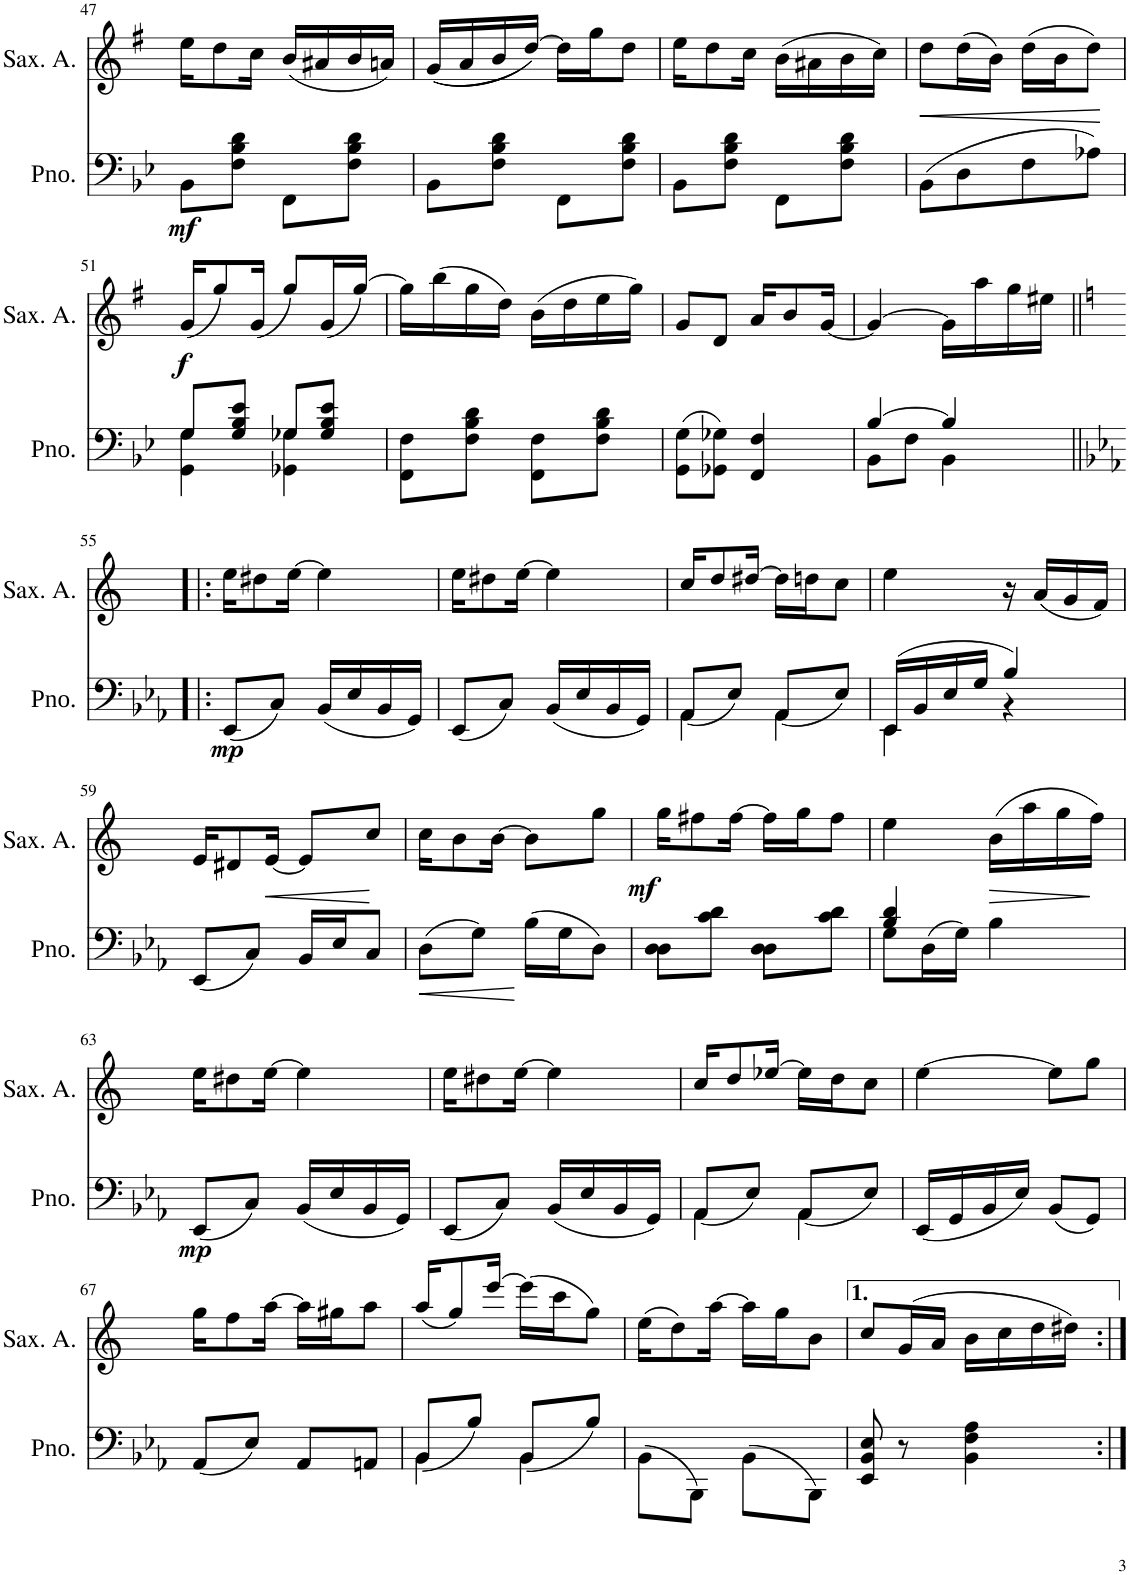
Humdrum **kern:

**kern	**dynam	**kern	**dynam
*part2	*part2	*part1	*part1
*staff2	*staff2	*staff1	*staff1
*I"Piano	*	*I"Saxophone Alto	*
*I'Pno.	*	*I'Sax. A.	*
!!LO:PB:g=z
*clefF4	*	*clefG2	*
*	*	*Trd5c9	*
*k[b-e-]	*	*k[f#]	*
*M2/4	*	*M2/4	*
=47	=47	=47	=47
!	!LO:DY:b	!	!
8BB-\L	mf	16ee\KL	.
.	.	8dd\	.
8F\ 8B-\ 8d\J	.	.	.
.	.	16cc\Jk	.
8FF\L	.	(16b/LL	.
.	.	16a#X/	.
8F\ 8B-\ 8d\J	.	16b/	.
.	.	16an/JJ)	.
=48	=48	=48	=48
8BB-\L	.	((16g/LL	.
.	.	16a/	.
8F\ 8B-\ 8d\J	.	16b/	.
.	.	[16dd/JJ))	.
8FF\L	.	16dd\LL]	.
.	.	16gg\J	.
8F\ 8B-\ 8d\J	.	8dd\J	.
=49	=49	=49	=49
8BB-\L	.	16ee\KL	.
.	.	8dd\	.
8F\ 8B-\ 8d\J	.	.	.
.	.	16cc\Jk	.
8FF\L	.	(16b\LL	.
.	.	16a#X\	.
8F\ 8B-\ 8d\J	.	16b\	.
.	.	16cc\JJ)	.
=50	=50	=50	=50
!	!	!	!LO:HP:b
(8BB-\L	.	8dd\L	<
8D\	.	(16dd\L	.
.	.	16b\JJ)	.
8F\	.	(16dd\LL	.
.	.	16b\J	.
8A-X\J)	.	8dd\J)	[
!!LO:LB:g=z
=51	=51	=51	=51
*^	*	*	*
!	!	!	!	!LO:DY:b
4GG\ 4G\	8G/L	.	(16g/KL	f
.	.	.	8gg/)	.
.	8G/ 8B-/ 8e-/J	.	.	.
.	.	.	(16g/Jk	.
4GG-X\ 4G-X\	8G-/L	.	8gg/L)	.
.	8G-/ 8B-/ 8e-/J	.	(16g/L	.
.	.	.	[16gg/JJ)	.
*v	*v	*	*	*
=52	=52	=52	=52
8FF\ 8F\L	.	16gg\LL]	.
.	.	(16bb\	.
8F\ 8B-\ 8d\J	.	16gg\	.
.	.	16dd\JJ)	.
8FF\ 8F\L	.	(16b\LL	.
.	.	16dd\	.
8F\ 8B-\ 8d\J	.	16ee\	.
.	.	16gg\JJ)	.
=53	=53	=53	=53
(8GG\ 8G\L	.	8g/L	.
8GG-X\ 8G-X\J)	.	8d/J	.
4FF/ 4F/	.	16a/KL	.
.	.	8b/	.
.	.	[16g/Jk	.
=54	=54	=54	=54
*^	*	*	*
8BB-\L	[4B-/	.	4g/_	.
8F\J	.	.	.	.
4BB-\	4B-/]	.	16g\LL]	.
.	.	.	16aa\	.
.	.	.	16gg\	.
.	.	.	16ee#X\JJ	.
*v	*v	*	*	*
!!LO:LB:g=z
=55!|:	=55!|:	=55!|:	=55!|:
*k[b-e-a-]	*	*k[]	*
!	!LO:DY:b	!	!
(8EE-/L	mp	16ee\KL	.
.	.	8dd#X\	.
8C/J)	.	.	.
.	.	[16ee\Jk	.
(16BB-/LL	.	4ee\]	.
16E-/	.	.	.
16BB-/	.	.	.
16GG/JJ)	.	.	.
=56	=56	=56	=56
(8EE-/L	.	16ee\KL	.
.	.	8dd#X\	.
8C/J)	.	.	.
.	.	[16ee\Jk	.
(16BB-/LL	.	4ee\]	.
16E-/	.	.	.
16BB-/	.	.	.
16GG/JJ)	.	.	.
=57	=57	=57	=57
*^	*	*	*
4AA-\	(8AA-/L	.	16cc/KL	.
.	.	.	8dd/	.
.	8E-/J)	.	.	.
.	.	.	[16dd#X/Jk	.
4AA-\	(8AA-/L	.	16dd#\LL]	.
.	.	.	16ddn\J	.
.	8E-/J)	.	8cc\J	.
=58	=58	=58	=58	=58
(16EE-/LL	4EE-\	.	4ee\	.
16BB-/	.	.	.	.
16E-/	.	.	.	.
16G/JJ	.	.	.	.
4B-/)	4r	.	16r	.
.	.	.	(16a/LL	.
.	.	.	16g/	.
.	.	.	16f/JJ)	.
*v	*v	*	*	*
!!LO:LB:g=z
=59	=59	=59	=59
(8EE-/L	.	16e/KL	.
.	.	8d#X/	.
8C/J)	.	.	.
!	!	!	!LO:HP:b
.	.	[16e/Jk	<
16BB-/LL	.	8e/L]	.
16E-/J	.	.	.
8C/J	.	8cc/J	.
.	.	.	[
=60	=60	=60	=60
!	!LO:HP:b	!	!
(8D\L	<	16cc\KL	.
.	.	8b\	.
8G\J)	[	.	.
.	.	[16b\Jk	.
(16B-\LL	.	8b\L]	.
16G\J	.	.	.
8D\J)	.	8gg\J	.
=61	=61	=61	=61
*^	*	*	*
!	!	!	!	!LO:DY:b
4D\	8D\L	.	16gg\KL	mf
.	.	.	8ff#X\	.
.	8c\ 8d\J	.	.	.
.	.	.	[16ff#\Jk	.
4D\	8D\L	.	16ff#\LL]	.
.	.	.	16gg\J	.
.	8c\ 8d\J	.	8ff#\J	.
=62	=62	=62	=62	=62
8G\L	4B-/ 4d/	.	4ee\	.
(16D\L	.	.	.	.
16G\JJ)	.	.	.	.
!	!	!	!	!LO:HP:b
4B-\	4ryy	.	(16b\LL	>
.	.	.	16aa\	.
.	.	.	16gg\	.
.	.	.	16ff\JJ)	]
*v	*v	*	*	*
!!LO:LB:g=z
=63	=63	=63	=63
!	!LO:DY:b	!	!
(8EE-/L	mp	16ee\KL	.
.	.	8dd#X\	.
8C/J)	.	.	.
.	.	[16ee\Jk	.
(16BB-/LL	.	4ee\]	.
16E-/	.	.	.
16BB-/	.	.	.
16GG/JJ)	.	.	.
=64	=64	=64	=64
(8EE-/L	.	16ee\KL	.
.	.	8dd#X\	.
8C/J)	.	.	.
.	.	[16ee\Jk	.
(16BB-/LL	.	4ee\]	.
16E-/	.	.	.
16BB-/	.	.	.
16GG/JJ)	.	.	.
=65	=65	=65	=65
*^	*	*	*
4AA-\	(8AA-/L	.	16cc/KL	.
.	.	.	8dd/	.
.	8E-/J)	.	.	.
.	.	.	[16ee-X/Jk	.
4AA-\	(8AA-/L	.	16ee-\LL]	.
.	.	.	16dd\J	.
.	8E-/J)	.	8cc\J	.
*v	*v	*	*	*
=66	=66	=66	=66
(16EE-/LL	.	[4ee\	.
16GG/	.	.	.
16BB-/	.	.	.
16E-/JJ)	.	.	.
(8BB-/L	.	8ee\L]	.
8GG/J)	.	8gg\J	.
!!LO:LB:g=z
=67	=67	=67	=67
(8AA-/L	.	16gg\KL	.
.	.	8ff\	.
8E-/J)	.	.	.
.	.	[16aa\Jk	.
8AA-/L	.	16aa\LL]	.
.	.	16gg#X\J	.
8AAn/J	.	8aa\J	.
=68	=68	=68	=68
*^	*	*	*
8BB-/L	(4BB-\	.	(16aa/KL	.
.	.	.	8gg/)	.
(8B-/J	.	.	.	.
.	.	.	[16eee/Jk	.
8BB-/L	4BB-\	.	(16eee\LL]	.
.	.	.	16ccc\J	.
(8B-/J	.	.	8gg\J)	.
*v	*v	*	*	*
=69	=69	=69	=69
8BB-\L	.	(16ee\KL	.
.	.	8dd\)	.
8BBB-\J)	.	.	.
.	.	[16aa\Jk	.
(8BB-\L	.	16aa\LL]	.
.	.	16gg\J	.
8BBB-\J)	.	8b\J	.
=70	=70	=70	=70
8EE-/ 8BB-/ 8E-/	.	8cc/L	.
8r	.	(16g/L	.
.	.	16a/JJ	.
4BB-\ 4F\ 4A-\	.	16b\LL	.
.	.	16cc\	.
.	.	16dd\	.
.	.	16dd#X\JJ)	.
=:|!	=:|!	=:|!	=:|!
*-	*-	*-	*-
